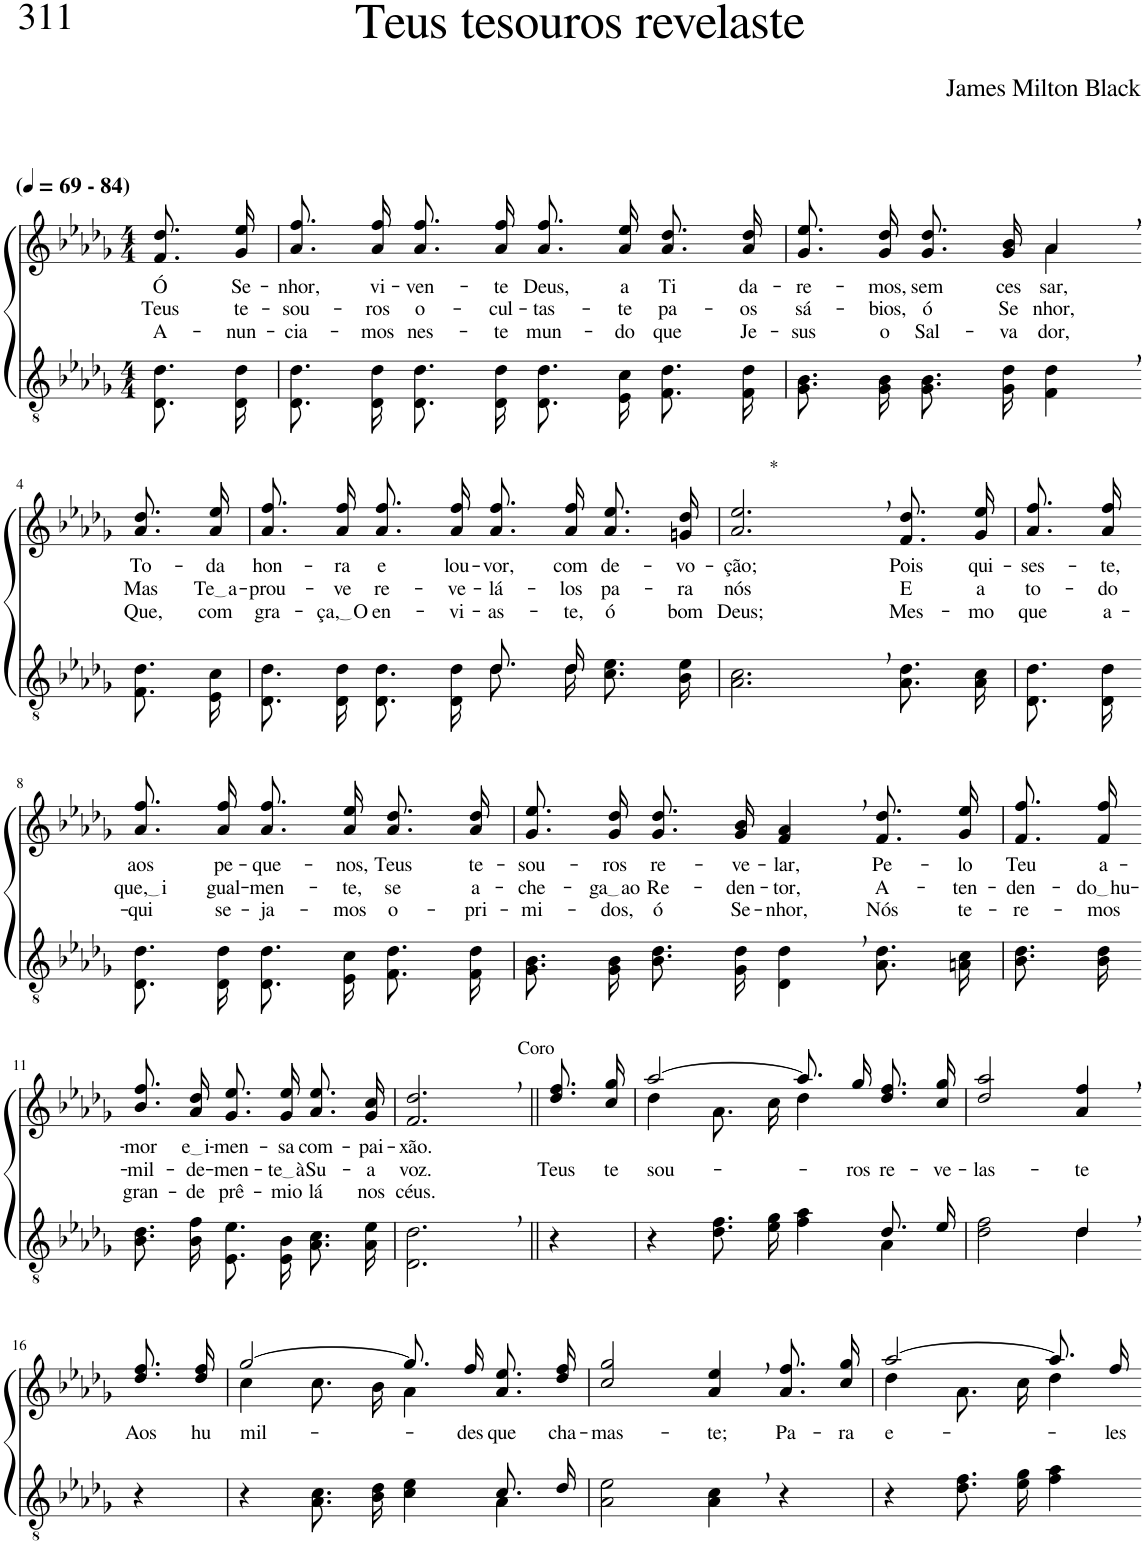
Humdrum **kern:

**kern	**kern	**text	**text	**text
*part2	*part1	*part1	*part1	*part1
*staff2	*staff1	*staff1	*staff1	*staff1
*I"Parte III e IV	*I"Parte I e II	*	*	*
*clefGv2	*clefG2	*	*	*
*Trd3c5	*Trd3c5	*	*	*
*k[b-e-a-d-g-]	*k[b-e-a-d-g-]	*	*	*
*M4/4	*M4/4	*	*	*
*MM69	*MM69	*	*	*
=1	=1	=1	=1	=1
!	!LO:TX:a:B:t=(	!	!	!
!	!LO:TX:a:B:t=- 84)	!	!	!
!	!	!LO:LY:b	!LO:LY:b	!LO:LY:b
8.D-/ 8.d-/L	8.f\ 8.dd-\L	Ó	Teus	A-
!	!	!LO:LY:b	!LO:LY:b	!LO:LY:b
16D-/ 16d-/Jk	16g-\ 16ee-\Jk	Se-	te-	-nun-
=2	=2	=2	=2	=2
!	!	!LO:LY:b	!LO:LY:b	!LO:LY:b
8.D-/ 8.d-/L	8.a-\ 8.ff\L	-nhor,	-sou-	-cia-
!	!	!LO:LY:b	!LO:LY:b	!LO:LY:b
16D-/ 16d-/Jk	16a-\ 16ff\Jk	vi-	-ros	-mos
!	!	!LO:LY:b	!LO:LY:b	!LO:LY:b
8.D-/ 8.d-/L	8.a-\ 8.ff\L	-ven-	o-	nes-
!	!	!LO:LY:b	!LO:LY:b	!LO:LY:b
16D-/ 16d-/Jk	16a-\ 16ff\Jk	-te	-cul-	-te
!	!	!LO:LY:b	!LO:LY:b	!LO:LY:b
8.D-/ 8.d-/L	8.a-\ 8.ff\L	Deus,	-tas-	mun-
!	!	!LO:LY:b	!LO:LY:b	!LO:LY:b
16E-/ 16c/Jk	16a-\ 16ee-\Jk	a	-te	-do
!	!	!LO:LY:b	!LO:LY:b	!LO:LY:b
8.F/ 8.d-/L	8.a-\ 8.dd-\L	Ti	pa-	que
!	!	!LO:LY:b	!LO:LY:b	!LO:LY:b
16F/ 16d-/Jk	16a-\ 16dd-\Jk	da-	-os	Je-
=3	=3	=3	=3	=3
!	!	!LO:LY:b	!LO:LY:b	!LO:LY:b
*	*^	*	*	*
8.G-/ 8.B-/L	8.g-\ 8.ee-\L	2ryy	-re-	sá-	-sus
!	!	!	!LO:LY:b	!LO:LY:b	!LO:LY:b
16G-/ 16B-/Jk	16g-\ 16dd-\Jk	.	-mos,	-bios,	o
!	!	!	!LO:LY:b	!LO:LY:b	!LO:LY:b
8.G-\ 8.B-\L	8.g-/ 8.dd-/L	.	sem	ó	Sal-
!	!	!	!LO:LY:b	!LO:LY:b	!LO:LY:b
16G-\ 16d-\Jk	16g-/ 16b-/Jk	.	ces-	Se-	-va-
!	!	!	!LO:LY:b	!LO:LY:b	!LO:LY:b
4F\, 4d-\,	4a-,/	4a-\	-sar,	-nhor,	-dor,
!!LO:LB:g=z
=4-	=4-	=4-	=4-	=4-	=4-
!	!	!	!LO:LY:b	!LO:LY:b	!LO:LY:b
*	*v	*v	*	*	*
8.F/ 8.d-/L	8.a-\ 8.dd-\L	To-	Mas	Que,
!	!	!LO:LY:b	!LO:LY:b	!LO:LY:b
16E-/ 16c/Jk	16a-\ 16ee-\Jk	-da	Te a	com
=5	=5	=5	=5	=5
*^	*	*	*	*
!	!	!	!LO:LY:b	!LO:LY:b	!LO:LY:b
2ryy	8.D-/ 8.d-/L	8.a-\ 8.ff\L	hon-	-prou-	gra-
!	!	!	!LO:LY:b	!LO:LY:b	!LO:LY:b
.	16D-/ 16d-/Jk	16a-\ 16ff\Jk	-ra	-ve	ça, O
!	!	!	!LO:LY:b	!LO:LY:b	!LO:LY:b
.	8.D-/ 8.d-/L	8.a-\ 8.ff\L	e	re-	en-
!	!	!	!LO:LY:b	!LO:LY:b	!LO:LY:b
.	16D-/ 16d-/Jk	16a-\ 16ff\Jk	lou-	-ve-	-vi-
!	!	!	!LO:LY:b	!LO:LY:b	!LO:LY:b
8.d-/L	8.d-\L	8.a-\ 8.ff\L	-vor,	-lá-	-as-
!	!	!	!LO:LY:b	!LO:LY:b	!LO:LY:b
16d-/Jk	16d-\Jk	16a-\ 16ff\Jk	com	-los	-te,
!	!	!	!LO:LY:b	!LO:LY:b	!LO:LY:b
4ryy	8.c\ 8.e-\L	8.a-\ 8.ee-\L	de-	pa-	ó
!	!	!	!LO:LY:b	!LO:LY:b	!LO:LY:b
.	16B-\ 16e-\Jk	16gn\ 16dd-\Jk	-vo-	-ra	bom
=6	=6	=6	=6	=6	=6
!	!	!LO:TX:a:t=*	!	!	!
!	!	!	!LO:LY:b	!LO:LY:b	!LO:LY:b
*v	*v	*	*	*	*
2.A-\, 2.c\,	2.a-/, 2.ee-/,	-ção;	nós	Deus;
!	!	!LO:LY:b	!LO:LY:b	!LO:LY:b
8.A-\ 8.d-\L	8.f\ 8.dd-\L	Pois	E	Mes-
!	!	!LO:LY:b	!LO:LY:b	!LO:LY:b
16A-\ 16c\Jk	16g-\ 16ee-\Jk	qui-	a	-mo
=7	=7	=7	=7	=7
!	!	!LO:LY:b	!LO:LY:b	!LO:LY:b
8.D-/ 8.d-/L	8.a-\ 8.ff\L	-ses-	to-	que
!	!	!LO:LY:b	!LO:LY:b	!LO:LY:b
16D-/ 16d-/Jk	16a-\ 16ff\Jk	-te,	-do	a-
!!LO:LB:g=z
=8-	=8-	=8-	=8-	=8-
!	!	!LO:LY:b	!LO:LY:b	!LO:LY:b
8.D-/ 8.d-/L	8.a-\ 8.ff\L	aos	que, i	-qui
!	!	!LO:LY:b	!LO:LY:b	!LO:LY:b
16D-/ 16d-/Jk	16a-\ 16ff\Jk	pe-	gual-	se-
!	!	!LO:LY:b	!LO:LY:b	!LO:LY:b
8.D-/ 8.d-/L	8.a-\ 8.ff\L	-que-	-men-	-ja-
!	!	!LO:LY:b	!LO:LY:b	!LO:LY:b
16E-/ 16c/Jk	16a-\ 16ee-\Jk	-nos,	-te,	-mos
!	!	!LO:LY:b	!LO:LY:b	!LO:LY:b
8.F/ 8.d-/L	8.a-\ 8.dd-\L	Teus	se	o-
!	!	!LO:LY:b	!LO:LY:b	!LO:LY:b
16F/ 16d-/Jk	16a-\ 16dd-\Jk	te-	a-	-pri-
=9	=9	=9	=9	=9
!	!	!LO:LY:b	!LO:LY:b	!LO:LY:b
8.G-/ 8.B-/L	8.g-\ 8.ee-\L	-sou-	-che-	-mi-
!	!	!LO:LY:b	!LO:LY:b	!LO:LY:b
16G-/ 16B-/Jk	16g-\ 16dd-\Jk	-ros	ga ao	-dos,
!	!	!LO:LY:b	!LO:LY:b	!LO:LY:b
8.B-\ 8.d-\L	8.g-/ 8.dd-/L	re-	Re-	ó
!	!	!LO:LY:b	!LO:LY:b	!LO:LY:b
16G-\ 16d-\Jk	16g-/ 16b-/Jk	-ve-	-den-	Se-
!	!	!LO:LY:b	!LO:LY:b	!LO:LY:b
4D-\, 4d-\,	4f/, 4a-/,	-lar,	-tor,	-nhor,
!	!	!LO:LY:b	!LO:LY:b	!LO:LY:b
8.A-\ 8.d-\L	8.f\ 8.dd-\L	Pe-	A-	Nós
!	!	!LO:LY:b	!LO:LY:b	!LO:LY:b
16An\ 16c\Jk	16g-\ 16ee-\Jk	-lo	-ten-	te-
=10	=10	=10	=10	=10
!	!	!LO:LY:b	!LO:LY:b	!LO:LY:b
8.B-\ 8.d-\L	8.f\ 8.ff\L	Teu	-den-	-re-
!	!	!LO:LY:b	!LO:LY:b	!LO:LY:b
16B-\ 16d-\Jk	16f\ 16ff\Jk	a-	do hu	-mos
!!LO:LB:g=z
=11-	=11-	=11-	=11-	=11-
!	!	!LO:LY:b	!LO:LY:b	!LO:LY:b
8.B-\ 8.d-\L	8.b-\ 8.ff\L	-mor	-mil-	gran-
!	!	!LO:LY:b	!LO:LY:b	!LO:LY:b
16B-\ 16f\Jk	16a-\ 16dd-\Jk	e i	-de-	-de
!	!	!LO:LY:b	!LO:LY:b	!LO:LY:b
8.E-/ 8.e-/L	8.g-\ 8.ee-\L	-men-	-men-	prê-
!	!	!LO:LY:b	!LO:LY:b	!LO:LY:b
16E-/ 16B-/Jk	16g-\ 16ee-\Jk	-sa	te à	-mio
!	!	!LO:LY:b	!LO:LY:b	!LO:LY:b
8.A-\ 8.c\L	8.a-\ 8.ee-\L	com-	Su-	lá
!	!	!LO:LY:b	!LO:LY:b	!LO:LY:b
16A-\ 16e-\Jk	16g-\ 16cc\Jk	-pai-	-a	nos
=12	=12	=12	=12	=12
!	!LO:TX:a:t=Coro	!	!	!
!	!	!LO:LY:b	!LO:LY:b	!LO:LY:b
2.D-\, 2.d-\,	2.f/, 2.dd-/,	-xão.	voz.	céus.
=13||	=13||	=13||	=13||	=13||
!	!	!	!LO:LY:b	!
4r	8.dd-\ 8.ff\L	.	Teus	.
!	!	!	!LO:LY:b	!
.	16cc\ 16gg-\Jk	.	te-	.
=14	=14	=14	=14	=14
*^	*^	*	*	*
!	!	!	!	!	!LO:LY:b	!
4r	2.ryy	[2aa-/	4dd-\	.	-sou-	.
8.d-\ 8.f\L	.	.	8.a-\L	.	.	.
16e-\ 16g-\Jk	.	.	16cc\Jk	.	.	.
4f\ 4a-\	.	8.aa-/L]	4dd-\	.	.	.
!	!	!	!	!	!LO:LY:b	!
.	.	16gg-/Jk	.	.	-ros	.
!	!	!	!	!	!LO:LY:b	!
8.d-/L	4A-\	8.dd-\ 8.ff\L	4ryy	.	re-	.
!	!	!	!	!	!LO:LY:b	!
16e-/Jk	.	16cc\ 16gg-\Jk	.	.	-ve-	.
*	*	*v	*v	*	*	*
=15	=15	=15	=15	=15	=15
!	!	!	!	!LO:LY:b	!
2d-\ 2f\	2ryy	2dd-/ 2aa-/	.	-las-	.
!	!	!	!	!LO:LY:b	!
4d-,\	4d-/	4a-/, 4ff/,	.	-te	.
!!LO:LB:g=z
=16-	=16-	=16-	=16-	=16-	=16-
!	!	!	!LO:LY:b	!	!
*v	*v	*	*	*	*
4r	8.dd-\ 8.ff\L	-Aos	.	.
!	!	!LO:LY:b	!	!
.	16dd-\ 16ff\Jk	hu-	.	.
=17	=17	=17	=17	=17
*^	*^	*	*	*
!	!	!	!	!LO:LY:b	!	!
4r	2.ryy	[2gg-/	4cc\	mil-	.	.
8.A-\ 8.c\L	.	.	8.cc\L	.	.	.
16B-\ 16d-\Jk	.	.	16b-\Jk	.	.	.
4c\ 4e-\	.	8.gg-/L]	4a-\	.	.	.
!	!	!	!	!LO:LY:b	!	!
.	.	16ff/Jk	.	-des	.	.
!	!	!	!	!LO:LY:b	!	!
8.c/L	4A-\	8.a-\ 8.ee-\L	4ryy	que	.	.
!	!	!	!	!LO:LY:b	!	!
16d-/Jk	.	16dd-\ 16ff\Jk	.	cha-	.	.
*v	*v	*	*	*	*	*
*	*v	*v	*	*	*
=18	=18	=18	=18	=18
!	!	!LO:LY:b	!	!
2A-\ 2e-\	2cc/ 2gg-/	-mas-	.	.
!	!	!LO:LY:b	!	!
4A-\, 4c\,	4a-/, 4ee-/,	-te;	.	.
!	!	!LO:LY:b	!	!
4r	8.a-\ 8.ff\L	Pa-	.	.
!	!	!LO:LY:b	!	!
.	16cc\ 16gg-\Jk	-ra	.	.
=19	=19	=19	=19	=19
*	*^	*	*	*
!	!	!	!LO:LY:b	!	!
4r	[2aa-/	4dd-\	-e-	.	.
8.d-\ 8.f\L	.	8.a-\L	.	.	.
16e-\ 16g-\Jk	.	16cc\Jk	.	.	.
4f\ 4a-\	8.aa-/L]	4dd-\	.	.	.
!	!	!	!LO:LY:b	!	!
.	16ff/Jk	.	-les	.	.
*	*v	*v	*	*	*
=-	=-	=-	=-	=-
*-	*-	*-	*-	*-
